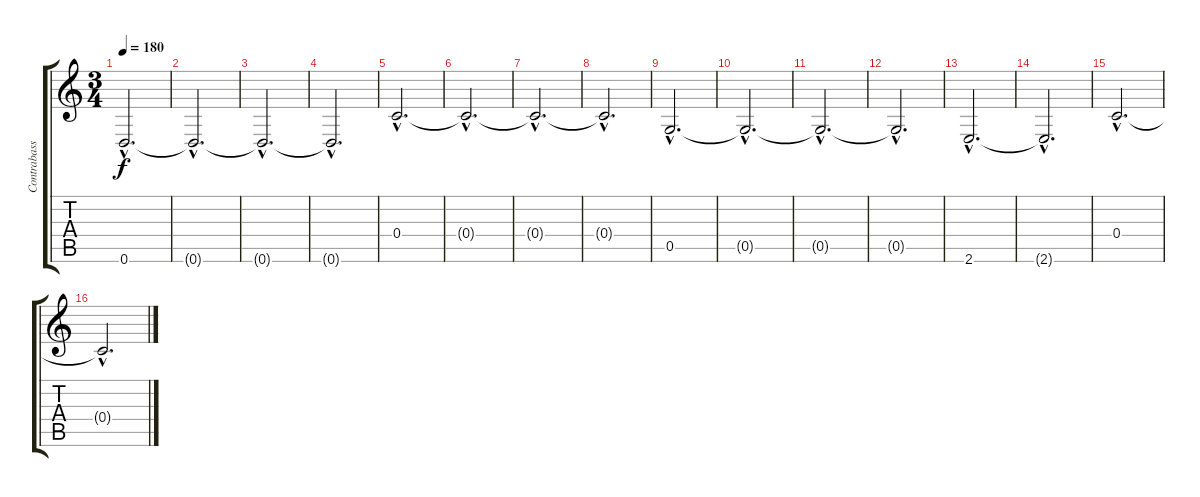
\track ("Contrabass" "Contrabass") {instrument contrabass}
\staff {score tabs}
\tuning (D4 A3 F3 C3 G2 D2) {hide}
\ts (3 4)
\tempo 180
\clef g2
\ks c
0.6{hac}.2{d dy f} |
0.6{hac t}.2{d} |
0.6{hac t}.2{d} |
0.6{hac t}.2{d} |
0.4{hac}.2{d} |
0.4{hac t}.2{d} |
0.4{hac t}.2{d} |
0.4{hac t}.2{d} |
0.5{hac}.2{d} |
0.5{hac t}.2{d} |
0.5{hac t}.2{d} |
0.5{hac t}.2{d} |
2.6{hac}.2{d} |
2.6{hac t}.2{d} |
0.4{hac}.2{d} |
0.4{hac t}.2{d}
